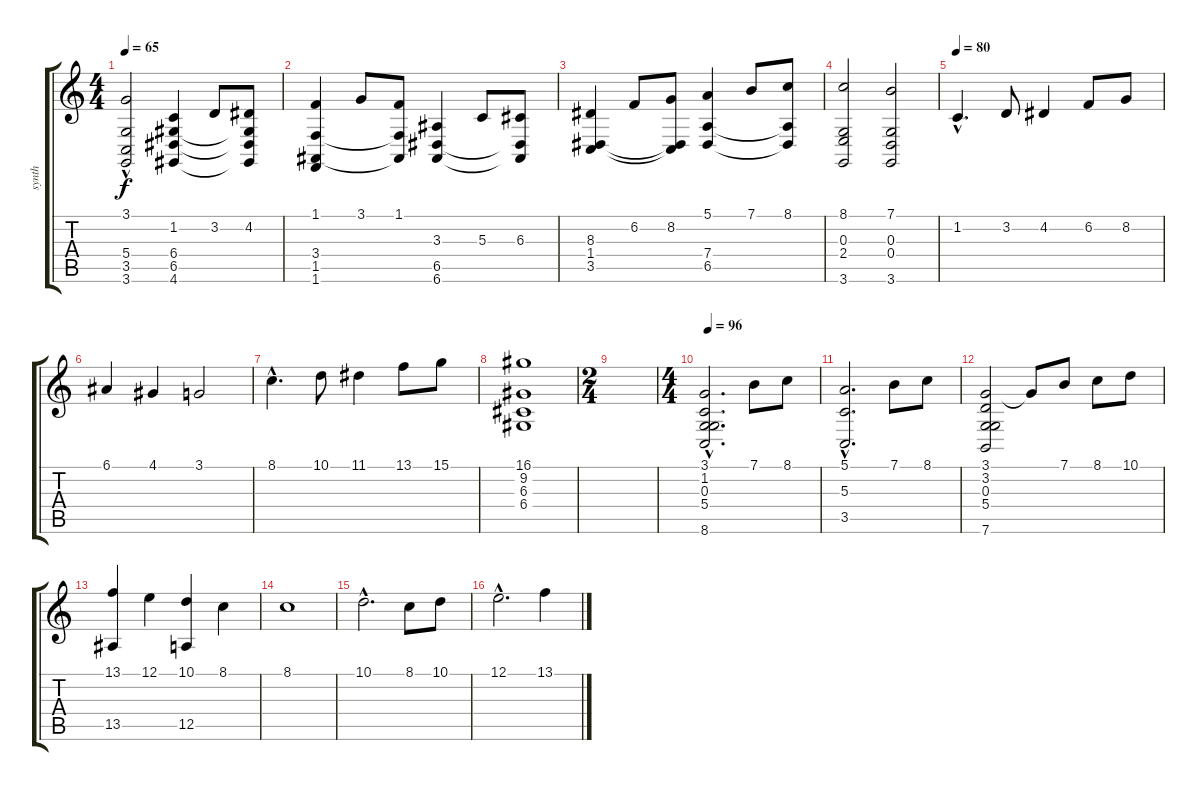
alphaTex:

\track ("synth" "synth") {instrument stringensemble1}
\staff {score tabs}
\tuning (E4 B3 G3 D3 A2 E2) {hide}
\ts (4 4)
\tempo 65
\clef g2
\ks c
(3.1{hac} 5.4{hac} 3.5{hac} 3.6{hac}).2{dy f} (1.2 6.4 6.5 4.6).4 3.2.8 (4.2 6.4{t} 6.5{t} 4.6{t}).8 |
(1.1 3.4 1.5 1.6).4 3.1.8 (1.1 3.4{t} 1.5{t}).8 (3.3 6.5 6.6).4 5.3.8 (6.3 6.5{t} 6.6{t}).8 |
(8.3 1.4 3.5).4 6.2.8 (8.2 1.4{t} 3.5{t}).8 (5.1 7.4 6.5).4 7.1.8 (8.1 7.4{t} 6.5{t}).8 |
(8.1 0.3 2.4 3.6).2 (7.1 0.3 0.4 3.6).2 |
\tempo 80
1.2{hac}.4{d instrument stringensemble1} 3.2.8 4.2.4 6.2.8 8.2.8 |
6.1.4 4.1.4 3.1.2 |
8.1{hac}.4{d} 10.1.8 11.1.4 13.1.8 15.1.8 |
(16.1 9.2 6.3 6.4).1 |
\ts (2 4)
|
\ts (4 4)
\tempo 96
(3.1{hac} 1.2{hac} 0.3{hac} 5.4{hac} 8.6{hac}).2{d} 7.1.8 8.1.8 |
(5.1{hac} 5.3{hac} 3.5{hac}).2{d} 7.1.8 8.1.8 |
(3.1 3.2 0.3 5.4 7.6).2 3.1{t}.8 7.1.8 8.1.8 10.1.8 |
(13.1 13.5).4 12.1.4 (10.1 12.5).4 8.1.4 |
8.1.1 |
10.1{hac}.2{d} 8.1.8 10.1.8 |
12.1{hac}.2{d} 13.1.4
